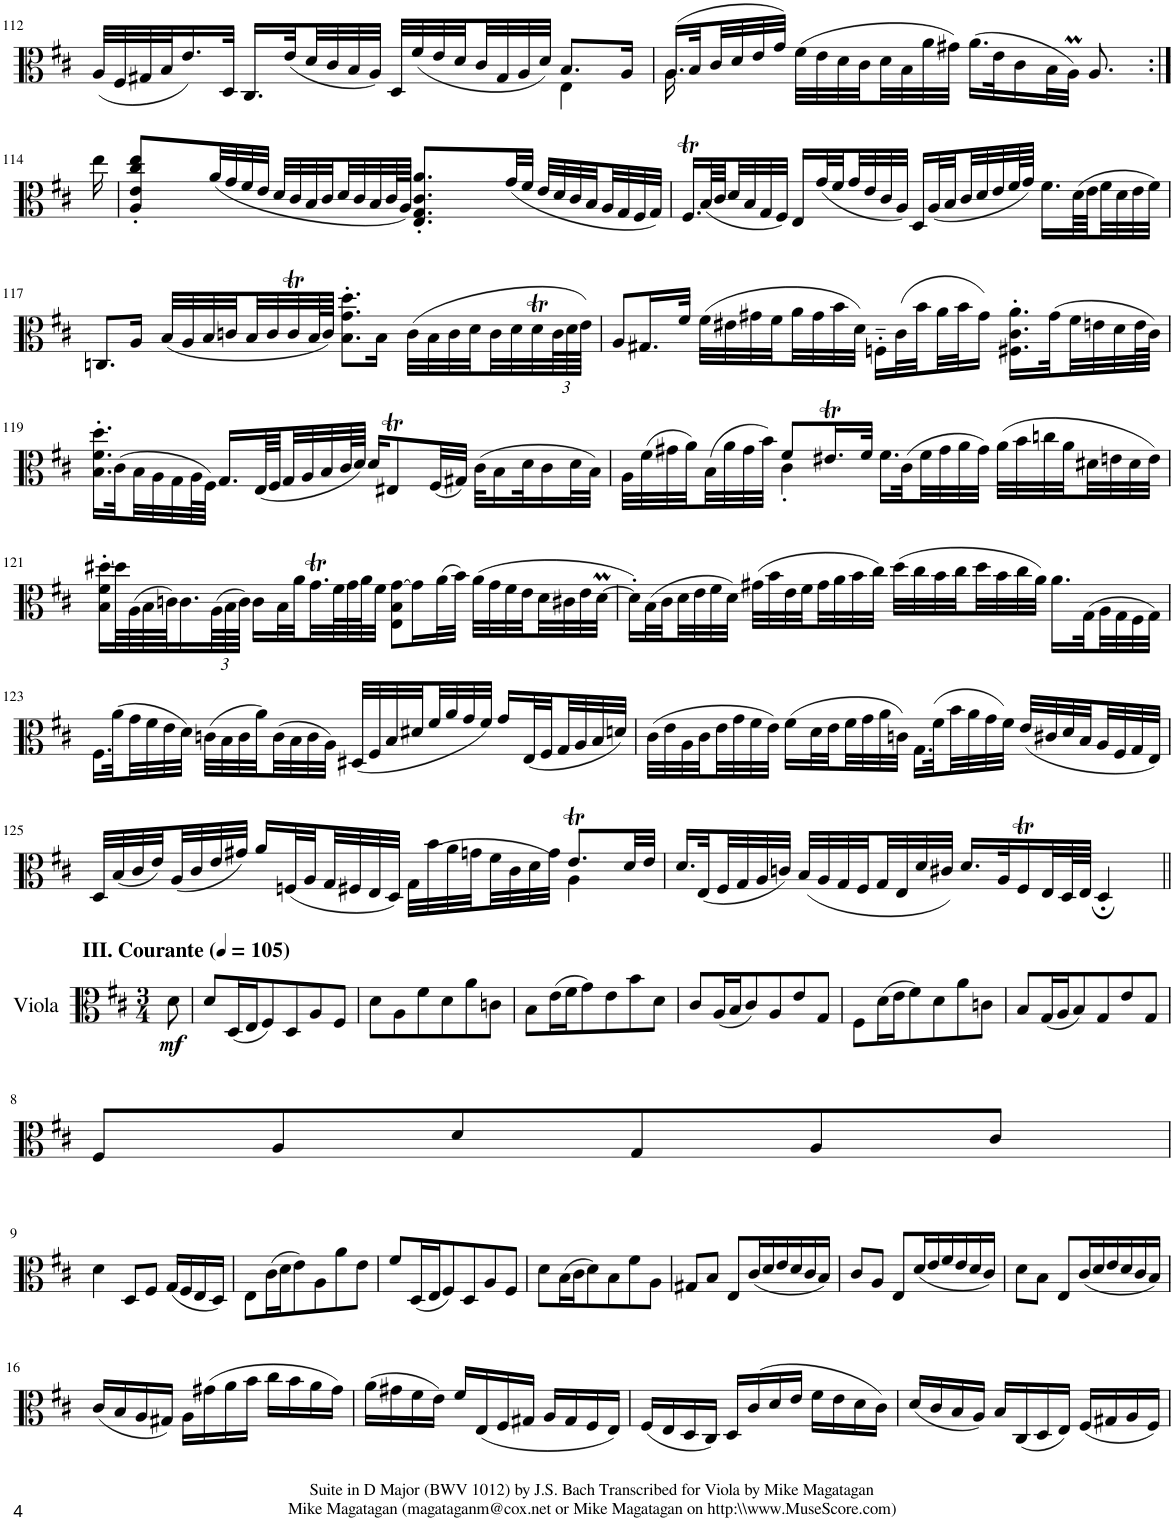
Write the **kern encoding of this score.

**kern	**dynam
*part1	*part1
*staff1	*staff1
*I"Viola	*
*I'Vla	*
!!LO:PB:g=z
*clefC3	*
*k[f#c#]	*
*M4/4	*
*met(c)	*
=112	=112
*^	*
(32A/LLL	2.ryy	.
32F#/	.	.
32G#X/	.	.
32B/J	.	.
16.e/)	.	.
32D/JJk	.	.
16.C#/LL	.	.
(32e/L	.	.
32d/	.	.
32c#/	.	.
32B/	.	.
32A/JJJ)	.	.
32D/LLL	.	.
(32f#/	.	.
32e/	.	.
32d/	.	.
32c#/	.	.
32G#/	.	.
32A/	.	.
32d/JJJ)	.	.
8.B/L	4E\	.
16A/Jk	.	.
=113	=113	=113
(16.A/LL	16.A\	.
32B/L	32ryy	.
32c#/	8ryy	.
32d/	.	.
32e/	.	.
32g/JJJ)	.	.
(32f#\LLL	16ryy	.
32e\	.	.
32d\	8ryy	.
32c#\	.	.
32d\	.	.
32B\	.	.
32a\	2ryy	.
32g#X\JJJ)	.	.
(16.a\LL	.	.
32e\K	.	.
16c#\	.	.
32B\L	.	.
32AM\JJJ)	.	.
8.A/	.	.
*v	*v	*
!!LO:LB:g=z
=114:|!	=114:|!
16ee\	.
=115	=115
*^	*
8A/' 8e/' 8cc#/' 8ee/'L	16A! 16e! 16cc#! [16ee!	.
.	16ee!]	.
(32a/LL	8ryy	.
32g/	.	.
32f#/	.	.
32e/JJJ	.	.
32d/LLL	4ryy	.
32c#/	.	.
32B/	.	.
32c#/	.	.
32d/	.	.
32c#/	.	.
32B/	.	.
64c#/L	.	.
64A/JJJJ)	.	.
8.E/' 8.G/' 8.c#/' 8.a/'L	16E! 16G! 16c#! [16a!	.
.	8a!]	.
(32g/LL	16ryy	.
32f#/JJJ	.	.
32e/LLL	4ryy	.
32d/	.	.
32c#/	.	.
32B/	.	.
32A/	.	.
32G/	.	.
32F#/	.	.
32G/JJJ)	.	.
*v	*v	*
=116	=116
16.F#t/LL	.
(64B/LL	.
64c#/J	.
32d/	.
32B/	.
32G/	.
32F#/JJJ)	.
16E/LL	.
(32g/L	.
32f#/	.
32g/	.
32e/	.
32c#/	.
32A/JJJ)	.
16D/LL	.
(32A/L	.
32B/	.
32c#/	.
32d/	.
32e/	.
64f#/L	.
64g/JJJJ)	.
16.f#\LL	.
(64d\LL	.
64e\J	.
32f#\	.
32d\	.
32e\	.
32f#\JJJ)	.
!!LO:LB:g=z
=117	=117
8.Cn/L	.
16A/Jk	.
(32B/LLL	.
32A/	.
32B/	.
32cn/	.
32B/	.
32c/	.
32cT/	.
64B/L	.
64c/JJJJ)	.
8.B\' 8.g\' 8.dd\'L	.
16B\Jk	.
(32c\LLL	.
32B\	.
32c\	.
32d\	.
32c\	.
32d\	.
32dT\	.
*Xbrackettup	*
96c\L	.
96d\	.
96e\JJJJ)	.
=118	=118
8A/L	.
16.G#X/L	.
32f#/JJk	.
(32f#\LLL	.
32e#X\	.
32g#X\	.
32f#\	.
32a\	.
32g#\	.
32b\	.
32d\JJJ)	.
16Fn'~\LL	.
(32c#\L	.
32b\	.
32a\	.
32b\J	.
16g#\JJ)	.
16.F#X\' 16.c#\' 16.a\'LL	.
(32g#\L	.
32f#\	.
32en\	.
32d\	.
64e\L	.
64c#\JJJJ)	.
!!LO:LB:g=z
=119	=119
16.B\' 16.f#\' 16.dd\'LL	.
(32c#\L	.
32B\	.
32A\	.
32G\	.
64A\L	.
64F#\JJJJ)	.
16.G/LL	.
(64E/LL	.
64F#/J	.
32G/	.
32A/	.
32B/	.
64c#/L	.
64d/JJJJ)	.
16d/KL	.
8E#Xt/	.
(32F#/LL	.
32G#X/JJJ)	.
(32c#\KLL	.
16B\	.
32d\K	.
16c#\	.
32d\L	.
32B\JJJ)	.
=120	=120
*^	*
32A\LLL	4ryy	.
(32f#\	.	.
32g#X\	.	.
32a\)	.	.
(32B\	.	.
32a\	.	.
32g#\	.	.
32b\JJJ)	.	.
8f#/L	4c#'\	.
16.e#Xt/L	.	.
32f#/JJk	.	.
16.f#\LL	2ryy	.
(32c#\L	.	.
32f#\	.	.
32g#\	.	.
32a\	.	.
32g#\JJJ)	.	.
(32a\LLL	.	.
32b\	.	.
32ccn\	.	.
32a\	.	.
32d#X\	.	.
32en\	.	.
32d#\	.	.
32e\JJJ)	.	.
*v	*v	*
!!LO:LB:g=z
=121	=121
16B\' 16f#\' [16dd#X\'LL	.
64dd#\LL]	.
(64A\	.
64B\	.
64cn\JJ)	.
16.c\	.
(96A\LL	.
96B\	.
96c\JJJJ)	.
16c\LL	.
32B\L	.
32a\	.
32.gT\	.
64f#\L	.
64g\	.
64a\J	.
32f#\JJJ	.
8E\ 8B\ [8g\L	.
16g\L]	.
(32a\L	.
32b\JJJ)	.
(32a\LLL	.
32g\	.
32f#\	.
32e\	.
32d\	.
32c#X\	.
32e\	.
[32dM\JJJ	.
=122	=122
16d'\LL])	.
(32B\L	.
32c#\	.
32d\	.
32e\	.
32f#\	.
32d\JJJ)	.
(32g#X\LLL	.
32b\	.
32e\	.
32f#\	.
32g#\	.
32a\	.
32b\	.
32cc#\JJJ)	.
(32dd\LLL	.
32cc#\	.
32b\	.
32cc#\	.
32dd\	.
32b\	.
32cc#\	.
32a\JJJ)	.
16.a\LL	.
(32G\L	.
32A\	.
32G\	.
32F#\	.
32G\JJJ)	.
!!LO:LB:g=z
=123	=123
16.F#\LL	.
(32a\L	.
32g\	.
32f#\	.
32e\	.
32d\JJJ)	.
(32cn\LLL	.
32B\	.
32c\	.
32a\)	.
(32c\	.
32B\	.
32c\	.
32A\JJJ)	.
(32D#X/LLL	.
32F#/	.
32B/	.
32d#X/	.
32f#/	.
32a/	.
32g/	.
32f#/JJJ)	.
16g/LL	.
(32E/L	.
32F#/	.
32G/	.
32A/	.
32B/	.
32dn/JJJ)	.
=124	=124
(32c#\LLL	.
32e\	.
32A\	.
32c#\	.
32e\	.
32g\	.
32f#\	.
32e\JJJ)	.
(16f#\LL	.
32d\L	.
32e\	.
32f#\	.
32g\	.
32a\	.
32cn\JJJ)	.
16.G\LL	.
(32f#\L	.
32b\	.
32a\	.
32g\	.
32f#\JJJ)	.
(32e/LLL	.
32c#X/	.
32d/	.
32B/	.
32A/	.
32F#/	.
32G/	.
32E/JJJ)	.
!!LO:LB:g=z
=125	=125
*^	*
32D/LLL	2ryy	.
(32B/	.	.
32c#/	.	.
32e/)	.	.
(32A/	.	.
32c#/	.	.
32e/	.	.
32g#X/JJJ)	.	.
16a/LL	.	.
(32Fn/L	.	.
32A/	.	.
32G/	.	.
32F#X/	.	.
32E/	.	.
32D/JJJ)	.	.
32G\LLL	4ryy	.
(32b\	.	.
32a\	.	.
32gn\	.	.
32f#\	.	.
32c#\	.	.
32d\	.	.
32g\JJJ)	.	.
8.eT/L	4A\	.
32d/LL	.	.
32e/JJJ	.	.
*v	*v	*
=126	=126
16.d/LL	.
(32E/L	.
32F#/	.
32G/	.
32A/	.
32cn/JJJ)	.
(32B/LLL	.
32A/	.
32G/	.
32F#/	.
32G/	.
32E/	.
32d/	.
32c#X/JJJ)	.
16.d/LL	.
32A/K	.
16F#t/	.
32E/L	.
64D/L	.
64E/JJJJ	.
4D;/	.
!!LO:LB:g=z
=1||	=1||
*M3/4	*
*MM105	*
!LO:TX:a:B:t=III. Courante	!
!	!LO:DY:b
8d\	mf
=2	=2
8d/L	.
(16D/L	.
16E/J	.
8F#/)	.
8D/	.
8A/	.
8F#/J	.
=3	=3
8d\L	.
8A\	.
8f#\	.
8d\	.
8a\	.
8cn\J	.
=4	=4
8B\L	.
(16e\L	.
16f#\J	.
8g\)	.
8e\	.
8b\	.
8d\J	.
=5	=5
8c#/L	.
(16A/L	.
16B/J	.
8c#/)	.
8A/	.
8e/	.
8G/J	.
=6	=6
8F#\L	.
(16d\L	.
16e\J	.
8f#\)	.
8d\	.
8a\	.
8cn\J	.
=7	=7
8B/L	.
(16G/L	.
16A/J	.
8B/)	.
8G/	.
8e/	.
8G/J	.
!!LO:LB:g=z
=8	=8
8F#/L	.
8A/	.
8d/	.
8G/	.
8A/	.
8c#/J	.
!!LO:LB:g=z
=9	=9
4d\	.
8D/L	.
8F#/J	.
(16G/LL	.
16F#/	.
16E/	.
16D/JJ)	.
=10	=10
8E\L	.
(16c#\L	.
16d\J	.
8e\)	.
8A\	.
8a\	.
8e\J	.
=11	=11
8f#/L	.
(16D/L	.
16E/J	.
8F#/)	.
8D/	.
8A/	.
8F#/J	.
=12	=12
8d\L	.
(16B\L	.
16c#\J	.
8d\)	.
8B\	.
8f#\	.
8A\J	.
=13	=13
8G#X/L	.
8B/J	.
8E/L	.
(16c#/L	.
16d/	.
16e/	.
16d/	.
16c#/	.
16B/JJ)	.
=14	=14
8c#/L	.
8A/J	.
8E/L	.
(16d/L	.
16e/	.
16f#/	.
16e/	.
16d/	.
16c#/JJ)	.
=15	=15
8d\L	.
8B\J	.
8E/L	.
(16c#/L	.
16d/	.
16e/	.
16d/	.
16c#/	.
16B/JJ)	.
!!LO:LB:g=z
=16	=16
(16c#/LL	.
16B/	.
16A/	.
16G#X/JJ)	.
16A\LL	.
(16g#X\	.
16a\	.
16b\JJ	.
16cc#\LL	.
16b\	.
16a\	.
16g#\JJ)	.
=17	=17
(16a\LL	.
16g#X\	.
16f#\	.
16e\JJ)	.
16f#/LL	.
(16E/	.
16F#/	.
16G#X/JJ	.
16A/LL	.
16G#/	.
16F#/	.
16E/JJ)	.
=18	=18
(16F#/LL	.
16E/	.
16D/	.
16C#/JJ)	.
16D/LL	.
(16c#/	.
16d/	.
16e/JJ	.
16f#\LL	.
16e\	.
16d\	.
16c#\JJ)	.
=19	=19
(16d/LL	.
16c#/	.
16B/	.
16A/JJ)	.
16B/LL	.
(16C#/	.
16D/	.
16E/JJ)	.
(16F#/LL	.
16G#X/	.
16A/	.
16F#/JJ)	.
=	=
*-	*-
